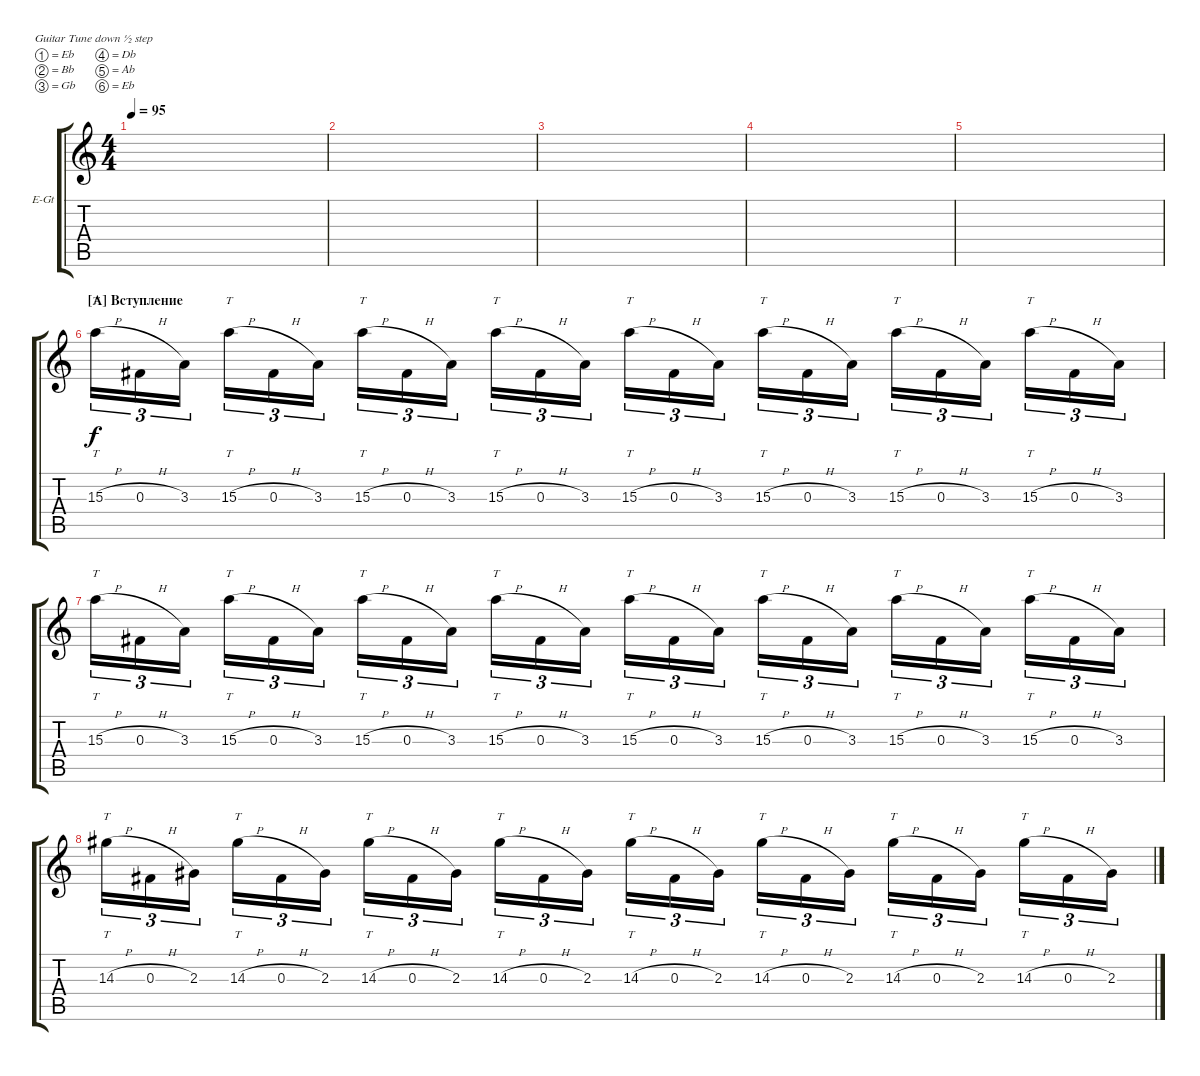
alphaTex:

\defaultSystemsLayout 4
\bracketExtendMode groupsimilarinstruments
\firstSystemTrackNameOrientation horizontal
\otherSystemsTrackNameOrientation horizontal
\track ("Electric Guitar" "E-Gt") {instrument distortionguitar}
\staff {score tabs}
\tuning (Eb4 Bb3 Gb3 Db3 Ab2 Eb2)
\ts (4 4)
\tempo 95
\clef g2
\ks c
|
|
|
|
|
\section ("A" "Вступление")
15.3{h}.16{tt tu (3 2)} 0.3{h}.16{tu (3 2)} 3.3.16{tu (3 2)} 15.3{h}.16{tt tu (3 2)} 0.3{h}.16{tu (3 2)} 3.3.16{tu (3 2)} 15.3{h}.16{tt tu (3 2)} 0.3{h}.16{tu (3 2)} 3.3.16{tu (3 2)} 15.3{h}.16{tt tu (3 2)} 0.3{h}.16{tu (3 2)} 3.3.16{tu (3 2)} 15.3{h}.16{tt tu (3 2)} 0.3{h}.16{tu (3 2)} 3.3.16{tu (3 2)} 15.3{h}.16{tt tu (3 2)} 0.3{h}.16{tu (3 2)} 3.3.16{tu (3 2)} 15.3{h}.16{tt tu (3 2)} 0.3{h}.16{tu (3 2)} 3.3.16{tu (3 2)} 15.3{h}.16{tt tu (3 2)} 0.3{h}.16{tu (3 2)} 3.3.16{tu (3 2)} |
15.3{h}.16{tt tu (3 2)} 0.3{h}.16{tu (3 2)} 3.3.16{tu (3 2)} 15.3{h}.16{tt tu (3 2)} 0.3{h}.16{tu (3 2)} 3.3.16{tu (3 2)} 15.3{h}.16{tt tu (3 2)} 0.3{h}.16{tu (3 2)} 3.3.16{tu (3 2)} 15.3{h}.16{tt tu (3 2)} 0.3{h}.16{tu (3 2)} 3.3.16{tu (3 2)} 15.3{h}.16{tt tu (3 2)} 0.3{h}.16{tu (3 2)} 3.3.16{tu (3 2)} 15.3{h}.16{tt tu (3 2)} 0.3{h}.16{tu (3 2)} 3.3.16{tu (3 2)} 15.3{h}.16{tt tu (3 2)} 0.3{h}.16{tu (3 2)} 3.3.16{tu (3 2)} 15.3{h}.16{tt tu (3 2)} 0.3{h}.16{tu (3 2)} 3.3.16{tu (3 2)} |
14.3{h}.16{tt tu (3 2)} 0.3{h}.16{tu (3 2)} 2.3.16{tu (3 2)} 14.3{h}.16{tt tu (3 2)} 0.3{h}.16{tu (3 2)} 2.3.16{tu (3 2)} 14.3{h}.16{tt tu (3 2)} 0.3{h}.16{tu (3 2)} 2.3.16{tu (3 2)} 14.3{h}.16{tt tu (3 2)} 0.3{h}.16{tu (3 2)} 2.3.16{tu (3 2)} 14.3{h}.16{tt tu (3 2)} 0.3{h}.16{tu (3 2)} 2.3.16{tu (3 2)} 14.3{h}.16{tt tu (3 2)} 0.3{h}.16{tu (3 2)} 2.3.16{tu (3 2)} 14.3{h}.16{tt tu (3 2)} 0.3{h}.16{tu (3 2)} 2.3.16{tu (3 2)} 14.3{h}.16{tt tu (3 2)} 0.3{h}.16{tu (3 2)} 2.3.16{tu (3 2)}
